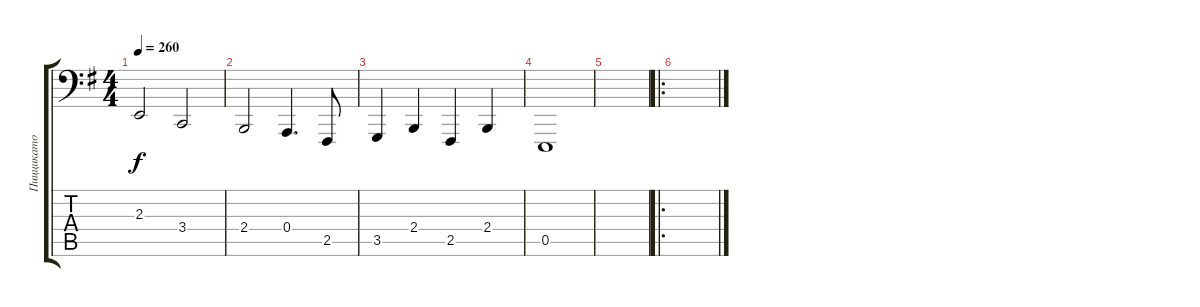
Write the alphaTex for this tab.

\track ("Пиццикато бас" "Пиццикато ") {instrument pizzicatostrings}
\staff {score tabs}
\tuning (C3 G2 D2 A1 E1 B0) {hide}
\ts (4 4)
\tempo 260
\clef f4
\ks g
2.3.2{dy f instrument pizzicatostrings} 3.4.2 |
2.4.2 0.4.4{d} 2.5.8 |
3.5.4 2.4.4 2.5.4 2.4.4 |
0.5.1 |
|
\ro
